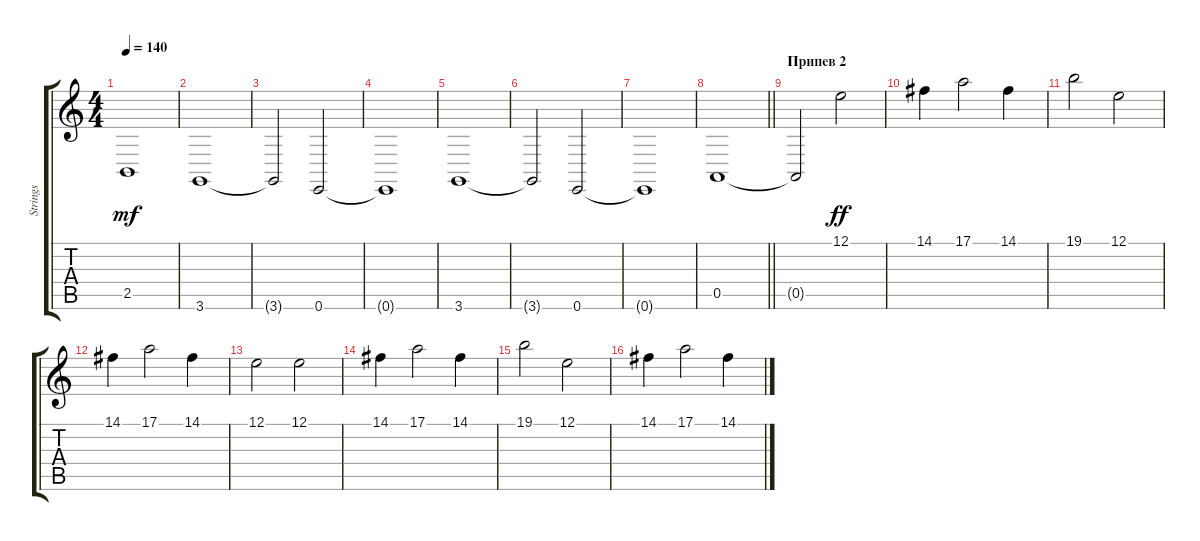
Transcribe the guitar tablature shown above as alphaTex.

\track ("Strings" "Strings") {instrument tremolostrings}
\staff {score tabs}
\tuning (E4 B3 G3 D3 A2 E2) {hide}
\ts (4 4)
\tempo 140
\clef g2
\ks c
2.5{t}.1{dy mf} |
3.6.1 |
3.6{t}.2 0.6.2 |
0.6{t}.1 |
3.6.1 |
3.6{t}.2 0.6.2 |
0.6{t}.1 |
\barLineRight lightlight
0.5.1 |
\section ("" "Припев 2")
0.5{t}.2 12.1.2{dy ff} |
14.1.4 17.1.2 14.1.4 |
19.1.2 12.1.2 |
14.1.4 17.1.2 14.1.4 |
12.1.2 12.1.2 |
14.1.4 17.1.2 14.1.4 |
19.1.2 12.1.2 |
14.1.4 17.1.2 14.1.4
